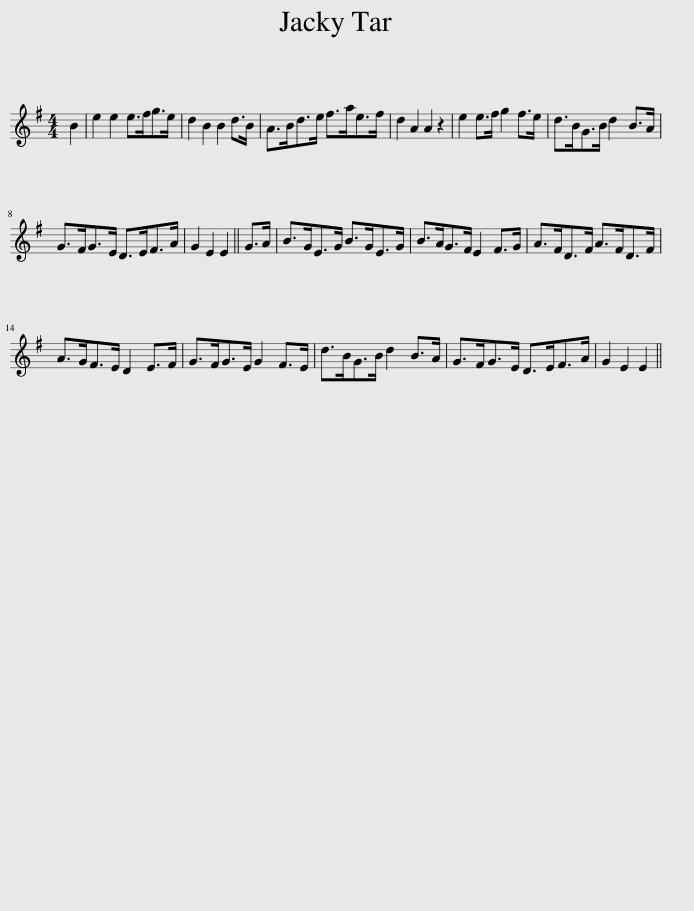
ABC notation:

X:1
L:1/8
M:4/4
I:linebreak $
K:Emin
V:1 treble
V:1
 B2 | e2 e2 e>fg>e | d2 B2 B2 d>B | A>Bd>e f>ae>f | d2 A2 A2 z2 | %5
 e2 e>f g2 f>e | d>BG>B d2 B>A |$ G>FG>E D>EF>A | G2 E2 E2 || G>A | %10
 B>GE>G B>GE>G | B>AG>F E2 F>G | A>FD>F A>FD>F |$ A>GF>E D2 E>F | G>FG>E G2 F>E | %15
 d>BG>B d2 B>A | G>FG>E D>EF>A | G2 E2 E2 || %18
